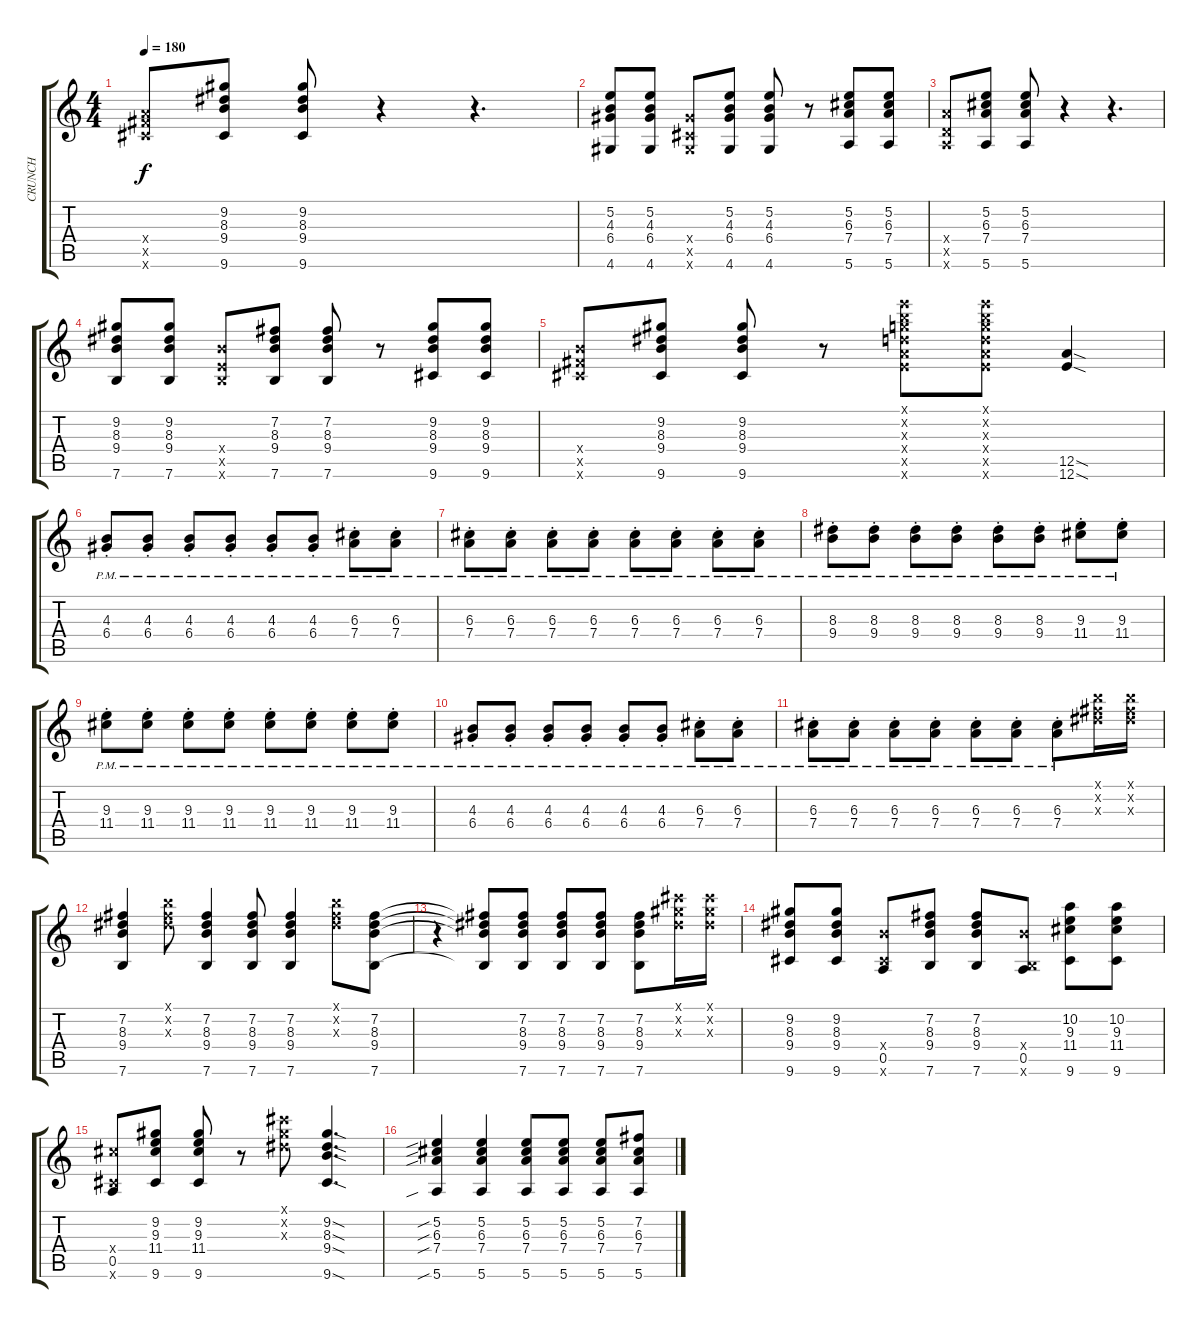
\track ("CRUNCH" "CRUNCH") {instrument overdrivenguitar}
\staff {score tabs}
\tuning (E4 B3 G3 D3 A2 E2) {hide}
\ts (4 4)
\tempo 180
\clef g2
\ks c
(7.4{x} 9.5{x} 9.6{x}).8{dy f} (9.2 8.3 9.4 9.6).8 (9.2 8.3 9.4 9.6).8 r.4 r.4{d} |
(5.2 4.3 6.4 4.6).8 (5.2 4.3 6.4 4.6).8 (6.4{x} 4.5{x} 4.6{x}).8 (5.2 4.3 6.4 4.6).8 (5.2 4.3 6.4 4.6).8 r.8 (5.2 6.3 7.4 5.6).8 (5.2 6.3 7.4 5.6).8 |
(7.4{x} 5.5{x} 5.6{x}).8 (5.2 6.3 7.4 5.6).8 (5.2 6.3 7.4 5.6).8 r.4 r.4{d} |
(9.2 8.3 9.4 7.6).8 (9.2 8.3 9.4 7.6).8 (9.4{x} 7.5{x} 7.6{x}).8 (7.2 8.3 9.4 7.6).8 (7.2 8.3 9.4 7.6).8 r.8 (9.2 8.3 9.4 9.6).8 (9.2 8.3 9.4 9.6).8 |
(9.4{x} 9.5{x} 9.6{x}).8 (9.2 8.3 9.4 9.6).8 (9.2 8.3 9.4 9.6).8 r.8 (12.1{x} 12.2{x} 12.3{x} 12.4{x} 12.5{x} 12.6{x}).8 (12.1{x} 12.2{x} 12.3{x} 12.4{x} 12.5{x} 12.6{x}).8 (12.5{sod} 12.6{sod}).4 |
(4.3{pm st} 6.4{pm st}).8 (4.3{pm st} 6.4{pm st}).8 (4.3{pm st} 6.4{pm st}).8 (4.3{pm st} 6.4{pm st}).8 (4.3{pm st} 6.4{pm st}).8 (4.3{pm st} 6.4{pm st}).8 (6.3{pm st} 7.4{pm st}).8 (6.3{pm st} 7.4{pm st}).8 |
(6.3{pm st} 7.4{pm st}).8 (6.3{pm st} 7.4{pm st}).8 (6.3{pm st} 7.4{pm st}).8 (6.3{pm st} 7.4{pm st}).8 (6.3{pm st} 7.4{pm st}).8 (6.3{pm st} 7.4{pm st}).8 (6.3{pm st} 7.4{pm st}).8 (6.3{pm st} 7.4{pm st}).8 |
(8.3{pm st} 9.4{pm st}).8 (8.3{pm st} 9.4{pm st}).8 (8.3{pm st} 9.4{pm st}).8 (8.3{pm st} 9.4{pm st}).8 (8.3{pm st} 9.4{pm st}).8 (8.3{pm st} 9.4{pm st}).8 (9.3{pm st} 11.4{pm st}).8 (9.3{pm st} 11.4{pm st}).8 |
(9.3{pm st} 11.4{pm st}).8 (9.3{pm st} 11.4{pm st}).8 (9.3{pm st} 11.4{pm st}).8 (9.3{pm st} 11.4{pm st}).8 (9.3{pm st} 11.4{pm st}).8 (9.3{pm st} 11.4{pm st}).8 (9.3{pm st} 11.4{pm st}).8 (9.3{pm st} 11.4{pm st}).8 |
(4.3{pm st} 6.4{pm st}).8 (4.3{pm st} 6.4{pm st}).8 (4.3{pm st} 6.4{pm st}).8 (4.3{pm st} 6.4{pm st}).8 (4.3{pm st} 6.4{pm st}).8 (4.3{pm st} 6.4{pm st}).8 (6.3{pm st} 7.4{pm st}).8 (6.3{pm st} 7.4{pm st}).8 |
(6.3{pm st} 7.4{pm st}).8 (6.3{pm st} 7.4{pm st}).8 (6.3{pm st} 7.4{pm st}).8 (6.3{pm st} 7.4{pm st}).8 (6.3{pm st} 7.4{pm st}).8 (6.3{pm st} 7.4{pm st}).8 (6.3{pm st} 7.4{pm st}).8 (7.1{x} 7.2{x} 8.3{x}).16 (7.1{x} 7.2{x} 8.3{x}).16 |
(7.2 8.3 9.4 7.6).4 (7.1{x} 7.2{x} 8.3{x}).8 (7.2 8.3 9.4 7.6).4 (7.2 8.3 9.4 7.6).8 (7.2 8.3 9.4 7.6).4 (7.1{x} 7.2{x} 8.3{x}).8 (7.2 8.3 9.4 7.6).8 |
r.4 (7.2{t} 8.3{t} 9.4{t} 7.6{t}).8 (7.2 8.3 9.4 7.6).8 (7.2 8.3 9.4 7.6).8 (7.2 8.3 9.4 7.6).8 (7.2 8.3 9.4 7.6).8 (9.1{x} 9.2{x} 8.3{x}).16 (9.1{x} 9.2{x} 8.3{x}).16 |
(9.2 8.3 9.4 9.6).8 (9.2 8.3 9.4 9.6).8 (9.4{x} 0.5 9.6{x}).8 (7.2 8.3 9.4 7.6).8 (7.2 8.3 9.4 7.6).8 (9.4{x} 0.5 7.6{x}).8 (10.2 9.3 11.4 9.6).8 (10.2 9.3 11.4 9.6).8 |
(11.4{x} 0.5 9.6{x}).8 (9.2 9.3 11.4 9.6).8 (9.2 9.3 11.4 9.6).8 r.8 (9.1{x} 9.2{x} 8.3{x}).8 (9.2{sod} 8.3{sod} 9.4{sod} 9.6{sod}).4{d} |
(5.2{sib} 6.3{sib} 7.4{sib} 5.6{sib}).4 (5.2 6.3 7.4 5.6).4 (5.2 6.3 7.4 5.6).8 (5.2 6.3 7.4 5.6).8 (5.2 6.3 7.4 5.6).8 (7.2 6.3 7.4 5.6).8
